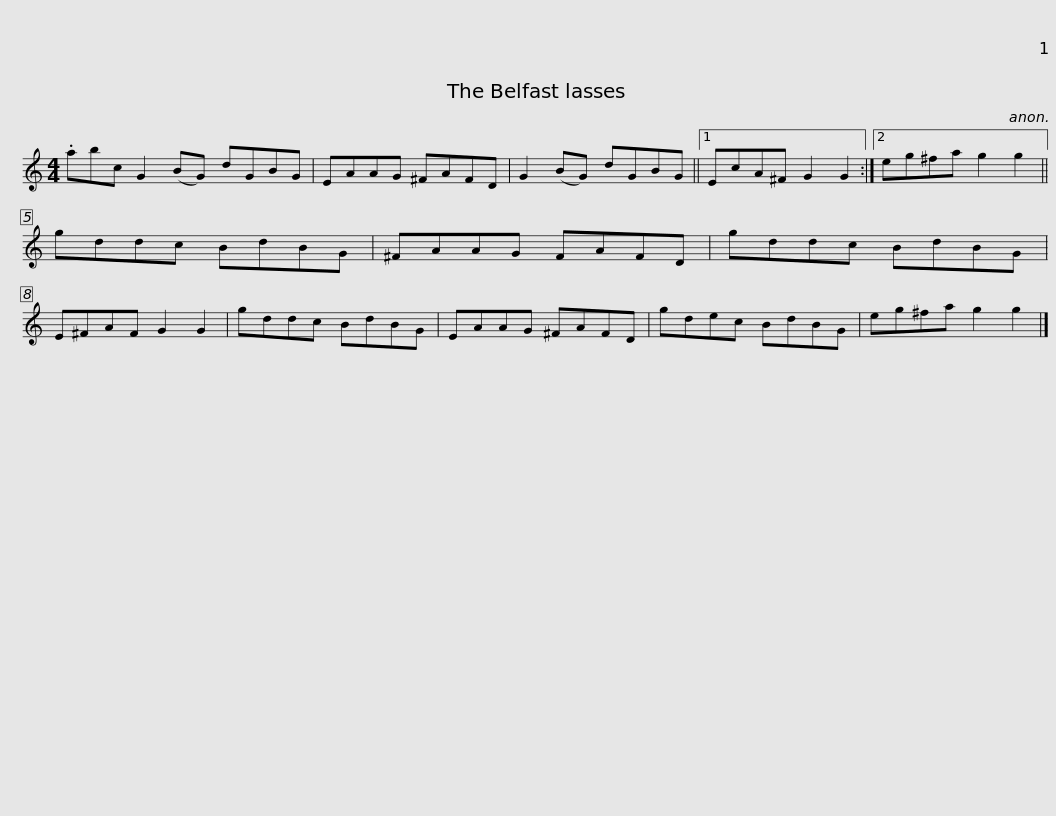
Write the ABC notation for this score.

X:1
L:1/8
M:4/4
I:linebreak $
K:C
V:1 treble
V:1
 .abc G2 (BG) dGBG | EAAG ^FAFD | G2 (BG) dGBG ||1 EcA^F G2 G2 :|2 eg^fa g2 g2 ||$ %5
 gddc BdBG | ^FAAG FAFD | gddc BdBG | E^FAF G2 G2 | gddc BdBG | %10
 EAAG ^FAFD |$ gdec BdBG | eg^fa g2 g2 |] %13
